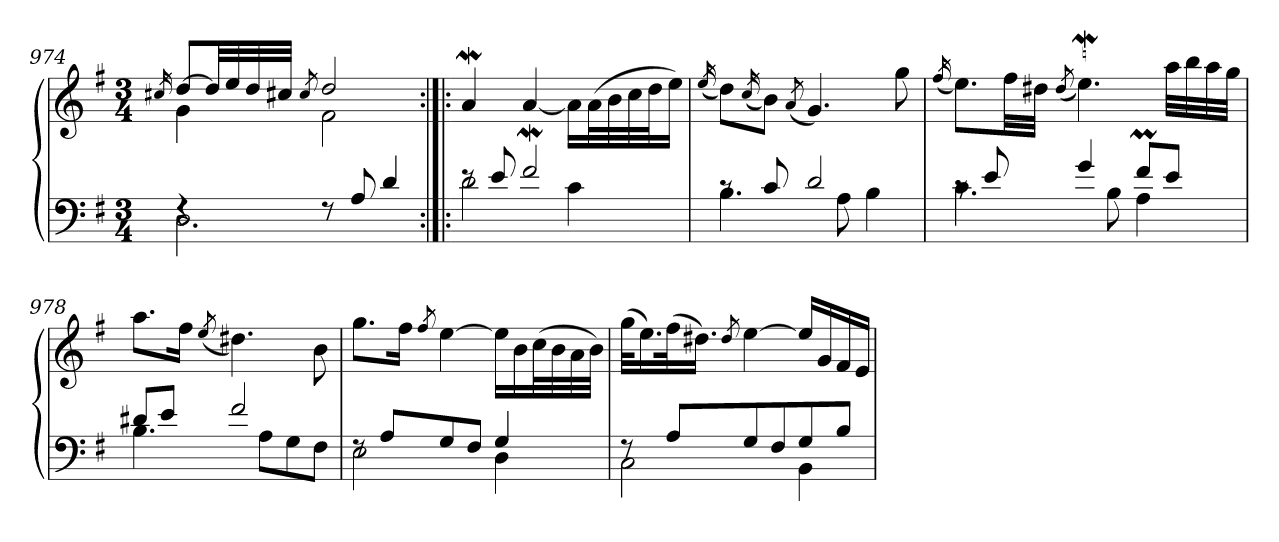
**kern	**kern
*part1	*part1
*staff2	*staff1
*clefF4	*clefG2
*k[f#]	*k[f#]
*G:	*G:
*M3/4	*M3/4
=974	=974
.	16qcc#X/
*^	*^
4rF	2.D\	[8dd/L	4g\]
.	.	32dd/LL]	.
.	.	32ee/	.
.	.	32dd/	.
.	.	32cc#X/JJJ	.
.	.	8qcc#/	.
8rF	.	2dd/	2f#\
8A/	.	.	.
4d/	.	.	.
*	*	*v	*v
!!LO:PB:g=z
=975:|!|:	=975:|!|:	=975:|!|:
8re	2d\	4aW/
8e/	.	.
2f#W/	.	[4a/
.	4c\	16a\LL]
.	.	(32a\L
.	.	32b\
.	.	32cc\
.	.	32dd\J
.	.	16ee\JJ)
=976	=976	=976
.	.	(16qee/
8rc	4.B\	8dd\L)
.	.	(16qcc/
8c/	.	8b\J)
.	.	(8qa/
2d/	.	4.g/)
.	8A\	.
.	4B\	.
.	.	8gg\
=977	=977	=977
.	.	(16qff#/
8rc	4.c\	8.ee\L)
8e/	.	.
.	.	32ff#\LL
.	.	32dd#X\JJJ
.	.	(8qdd#/
4g/	.	4.eeW\)
.	8B\	.
8f#m/L	4A\	.
8e/J	.	32aa\LLL
.	.	32bb\
.	.	32aa\
.	.	32gg\JJJ
!!LO:LB:g=z
=978	=978	=978
8d#X/L	4.B\	8.aa\L
8e/J	.	.
.	.	16ff#\Jk
.	.	(8qee/
2f#/	.	4.dd#X\)
.	8A\L	.
.	8G\	.
.	8F#\J	8b\
=979	=979	=979
8rF	2E\	8.gg\L
8A/L	.	.
.	.	16ff#\Jk
.	.	8qff#/
8G/	.	[4ee\
8F#/J	.	.
4G/	4D\	16ee\LL]
.	.	16b\
.	.	(32cc\L
.	.	32b\
.	.	32a\
.	.	32b\JJJ)
=980	=980	=980
8rF	2C\	(32gg\KLL
.	.	16.ee\)
8A/L	.	(32ff#\K
.	.	16.dd#X\JJ)
.	.	8qdd#/
8G/	.	[4ee\
8F#/	.	.
8G/	4BB\	16ee/LL]
.	.	16g/
8B/J	.	16f#/
.	.	16e/JJ
*v	*v	*
=	=
*-	*-
